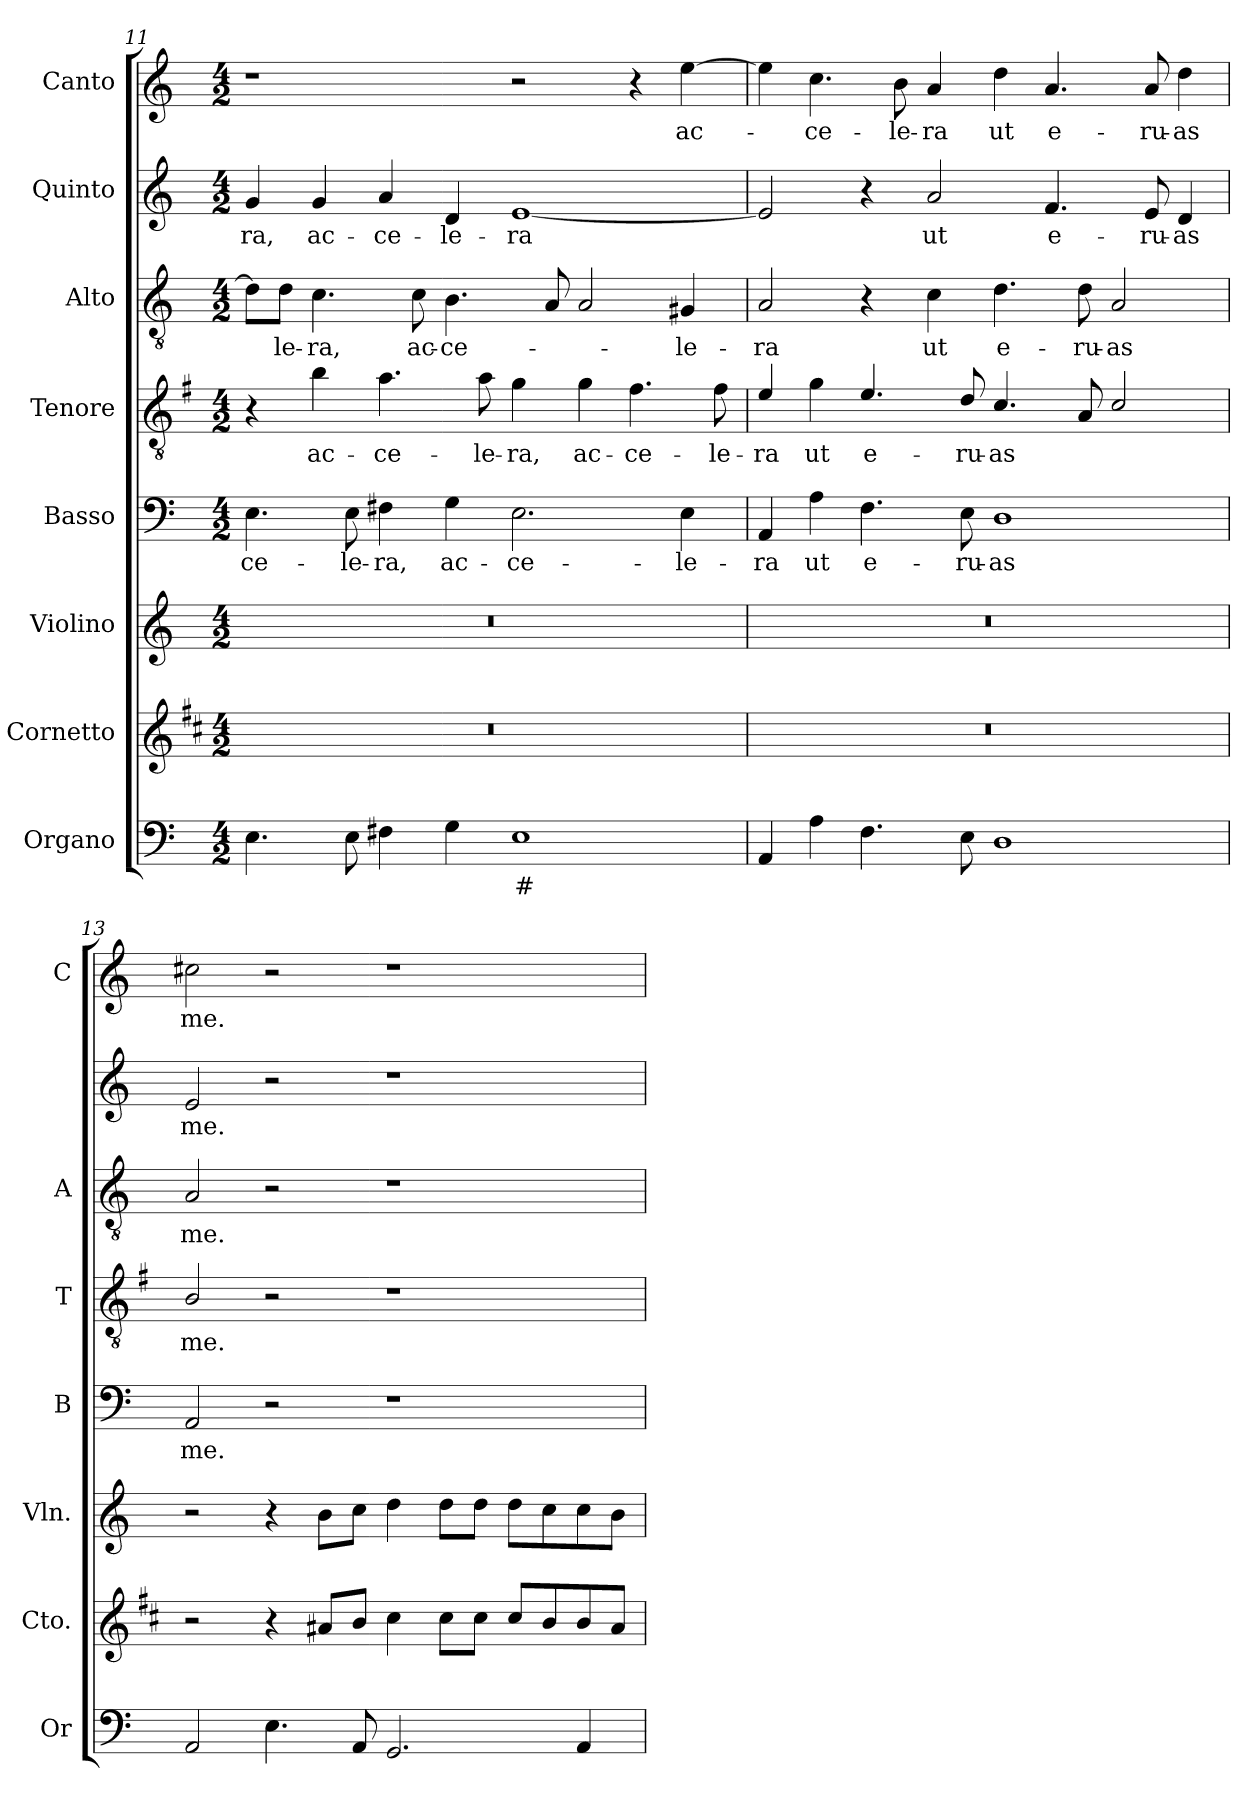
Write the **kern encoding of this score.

**kern	**text	**kern	**kern	**kern	**text	**kern	**text	**kern	**text	**kern	**text	**kern	**text
*part8	*part8	*part7	*part6	*part5	*part5	*part4	*part4	*part3	*part3	*part2	*part2	*part1	*part1
*staff8	*staff8	*staff7	*staff6	*staff5	*staff5	*staff4	*staff4	*staff3	*staff3	*staff2	*staff2	*staff1	*staff1
*I"Organo	*	*I"Cornetto	*I"Violino	*I"Basso	*	*I"Tenore	*	*I"Alto	*	*I"Quinto	*	*I"Canto	*
*I'Or	*	*I'Cto.	*I'Vln.	*I'B	*	*I'T	*	*I'A	*	*	*	*I'C	*
*clefF4	*	*clefG2	*clefG2	*clefF4	*	*clefGv2	*	*clefGv2	*	*clefG2	*	*clefG2	*
*	*	*ITrd1c2	*	*	*	*ITrd4c7	*	*	*	*	*	*	*
*k[]	*	*k[]	*k[]	*k[]	*	*k[]	*	*k[]	*	*k[]	*	*k[]	*
*C:	*	*C:	*C:	*C:	*	*C:	*	*C:	*	*C:	*	*C:	*
*M4/2	*	*M4/2	*M4/2	*M4/2	*	*M4/2	*	*M4/2	*	*M4/2	*	*M4/2	*
=11	=11	=11	=11	=11	=11	=11	=11	=11	=11	=11	=11	=11	=11
!	!	!	!	!	!LO:LY:b	!	!	!	!	!	!LO:LY:b	!	!
4.E\	.	0r	0r	4.E\	-ce-	4r	.	8d\L]	.	4g/	-ra,	1r	.
!	!	!	!	!	!	!	!	!	!LO:LY:b	!	!	!	!
.	.	.	.	.	.	.	.	8d\J	-le-	.	.	.	.
!	!	!	!	!	!	!	!LO:LY:b	!	!LO:LY:b	!	!LO:LY:b	!	!
.	.	.	.	.	.	4e\	ac-	4.c\	-ra,	4g/	ac-	.	.
!	!	!	!	!	!LO:LY:b	!	!	!	!	!	!	!	!
8E\	.	.	.	8E\	-le-	.	.	.	.	.	.	.	.
!	!	!	!	!	!LO:LY:b	!	!LO:LY:b	!	!	!	!LO:LY:b	!	!
4F#X\	.	.	.	4F#X\	-ra,	4.d\	-ce-	.	.	4a/	-ce-	.	.
!	!	!	!	!	!	!	!	!	!LO:LY:b	!	!	!	!
.	.	.	.	.	.	.	.	8c\	ac-	.	.	.	.
!	!	!	!	!	!LO:LY:b	!	!	!	!LO:LY:b	!	!LO:LY:b	!	!
4G\	.	.	.	4G\	ac-	.	.	4.B\	-ce-	4d/	-le-	.	.
!	!	!	!	!	!	!	!LO:LY:b	!	!	!	!	!	!
.	.	.	.	.	.	8d\	-le-	.	.	.	.	.	.
!	!LO:LY:b	!	!	!	!LO:LY:b	!	!LO:LY:b	!	!	!	!LO:LY:b	!	!
1E	#	.	.	2.E\	-ce-	4c\	-ra,	.	.	[1e	-ra	2r	.
.	.	.	.	.	.	.	.	8A/	.	.	.	.	.
!	!	!	!	!	!	!	!LO:LY:b	!	!	!	!	!	!
.	.	.	.	.	.	4c\	ac-	2A/	.	.	.	.	.
!	!	!	!	!	!	!	!LO:LY:b	!	!	!	!	!	!
.	.	.	.	.	.	4.B\	-ce-	.	.	.	.	4r	.
!	!	!	!	!	!LO:LY:b	!	!	!	!LO:LY:b	!	!	!	!LO:LY:b
.	.	.	.	4E\	-le-	.	.	4G#X/	-le-	.	.	[4ee\	ac-
!	!	!	!	!	!	!	!LO:LY:b	!	!	!	!	!	!
.	.	.	.	.	.	8B\	-le-	.	.	.	.	.	.
!!LO:PB:g=z
=12	=12	=12	=12	=12	=12	=12	=12	=12	=12	=12	=12	=12	=12
!	!	!	!	!	!LO:LY:b	!	!LO:LY:b	!	!LO:LY:b	!	!	!	!
4AA/	.	0r	0r	4AA/	-ra	4A/	-ra	2A/	-ra	2e/]	.	4ee\]	.
!	!	!	!	!	!LO:LY:b	!	!LO:LY:b	!	!	!	!	!	!LO:LY:b
4A\	.	.	.	4A\	ut	4c\	ut	.	.	.	.	4.cc\	-ce-
!	!	!	!	!	!LO:LY:b	!	!LO:LY:b	!	!	!	!	!	!
4.F\	.	.	.	4.F\	e-	4.A/	e-	4r	.	4r	.	.	.
!	!	!	!	!	!	!	!	!	!	!	!	!	!LO:LY:b
.	.	.	.	.	.	.	.	.	.	.	.	8b\	-le-
!	!	!	!	!	!	!	!	!	!LO:LY:b	!	!LO:LY:b	!	!LO:LY:b
.	.	.	.	.	.	.	.	4c\	ut	2a/	ut	4a/	-ra
!	!	!	!	!	!LO:LY:b	!	!LO:LY:b	!	!	!	!	!	!
8E\	.	.	.	8E\	-ru-	8G/	-ru-	.	.	.	.	.	.
!	!	!	!	!	!LO:LY:b	!	!LO:LY:b	!	!LO:LY:b	!	!	!	!LO:LY:b
1D	.	.	.	1D	-as	4.F/	-as	4.d\	e-	.	.	4dd\	ut
!	!	!	!	!	!	!	!	!	!	!	!LO:LY:b	!	!LO:LY:b
.	.	.	.	.	.	.	.	.	.	4.f/	e-	4.a/	e-
!	!	!	!	!	!	!	!	!	!LO:LY:b	!	!	!	!
.	.	.	.	.	.	8D/	.	8d\	-ru-	.	.	.	.
!	!	!	!	!	!	!	!	!	!LO:LY:b	!	!	!	!
.	.	.	.	.	.	2F/	.	2A/	-as	.	.	.	.
!	!	!	!	!	!	!	!	!	!	!	!LO:LY:b	!	!LO:LY:b
.	.	.	.	.	.	.	.	.	.	8e/	-ru-	8a/	-ru-
!	!	!	!	!	!	!	!	!	!	!	!LO:LY:b	!	!LO:LY:b
.	.	.	.	.	.	.	.	.	.	4d/	-as	4dd\	-as
=13	=13	=13	=13	=13	=13	=13	=13	=13	=13	=13	=13	=13	=13
!	!	!	!	!	!LO:LY:b	!	!LO:LY:b	!	!LO:LY:b	!	!LO:LY:b	!	!LO:LY:b
2AA/	.	2r	2r	2AA/	me.	2E/	me.	2A/	me.	2e/	me.	2cc#X\	me.
4.E\	.	4r	4r	2r	.	2r	.	2r	.	2r	.	2r	.
.	.	8g#X/L	8b\L	.	.	.	.	.	.	.	.	.	.
8AA/	.	8a/J	8cc\J	.	.	.	.	.	.	.	.	.	.
2.GG/	.	4b\	4dd\	1r	.	1r	.	1r	.	1r	.	1r	.
.	.	8b\L	8dd\L	.	.	.	.	.	.	.	.	.	.
.	.	8b\J	8dd\J	.	.	.	.	.	.	.	.	.	.
.	.	8b/L	8dd\L	.	.	.	.	.	.	.	.	.	.
.	.	8a/	8cc\	.	.	.	.	.	.	.	.	.	.
4AA/	.	8a/	8cc\	.	.	.	.	.	.	.	.	.	.
.	.	8g#/J	8b\J	.	.	.	.	.	.	.	.	.	.
=	=	=	=	=	=	=	=	=	=	=	=	=	=
*-	*-	*-	*-	*-	*-	*-	*-	*-	*-	*-	*-	*-	*-
